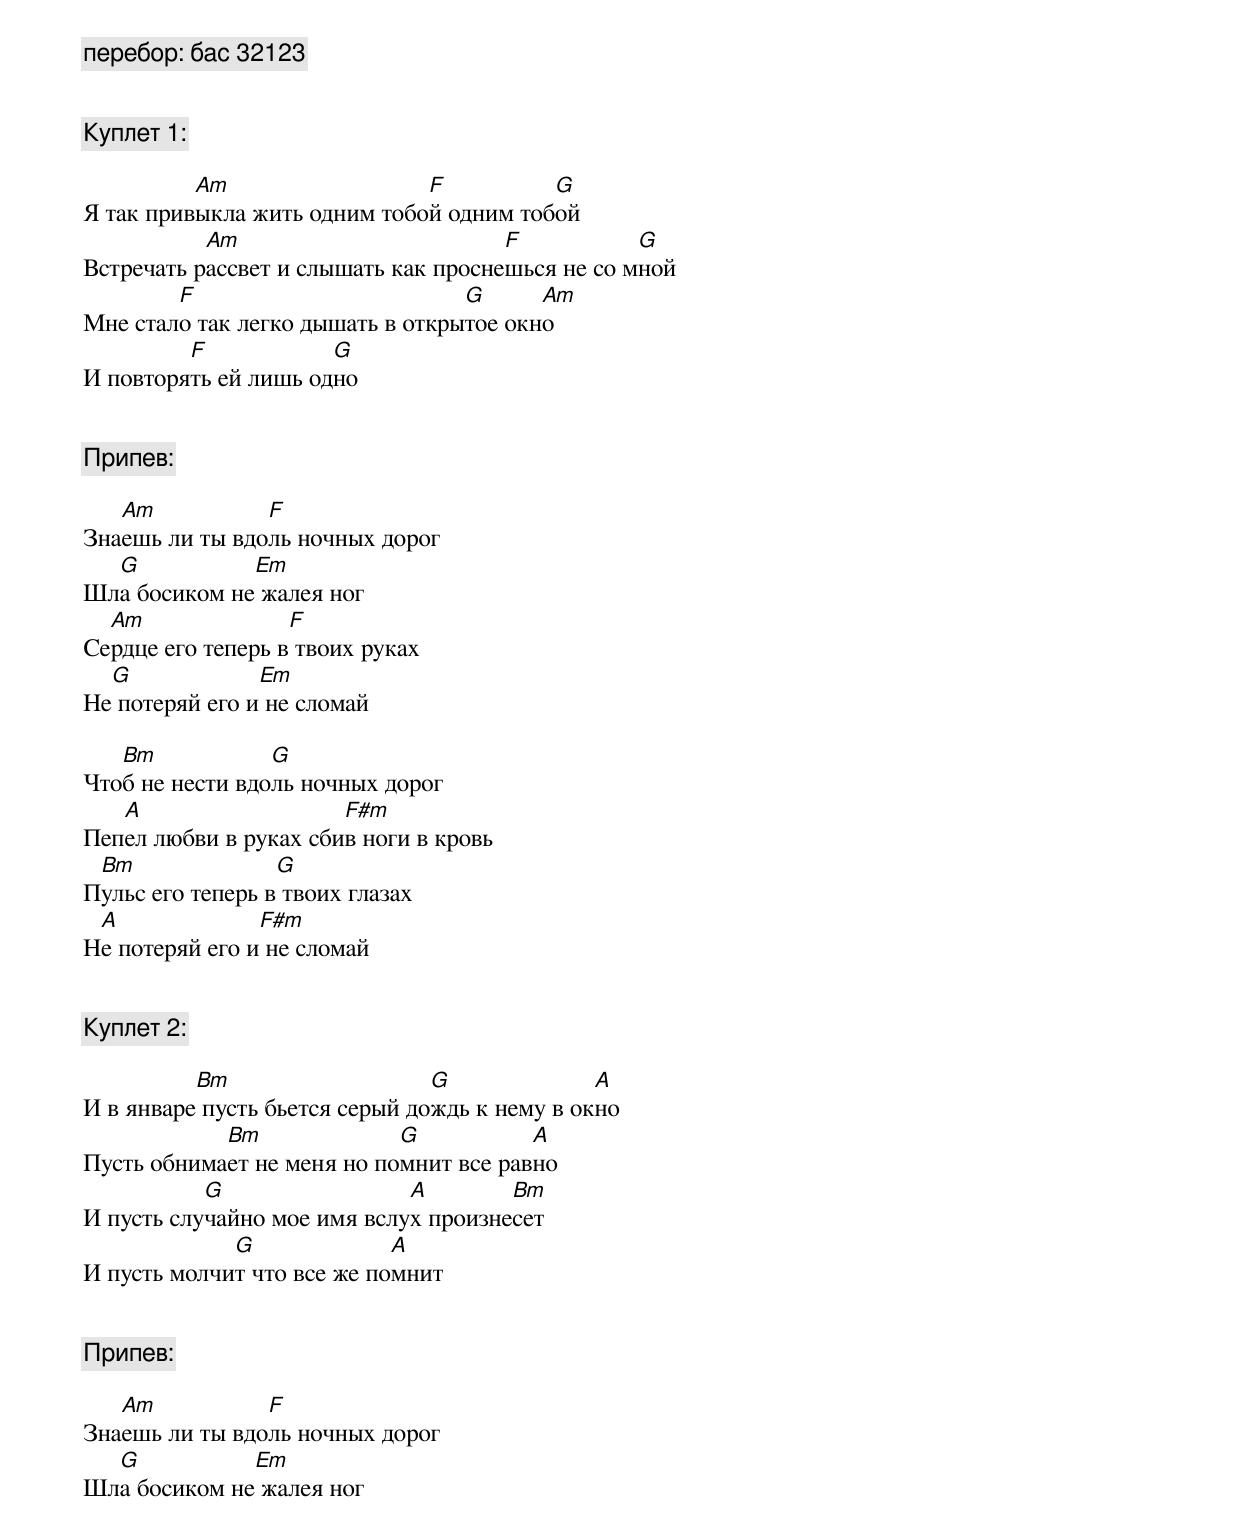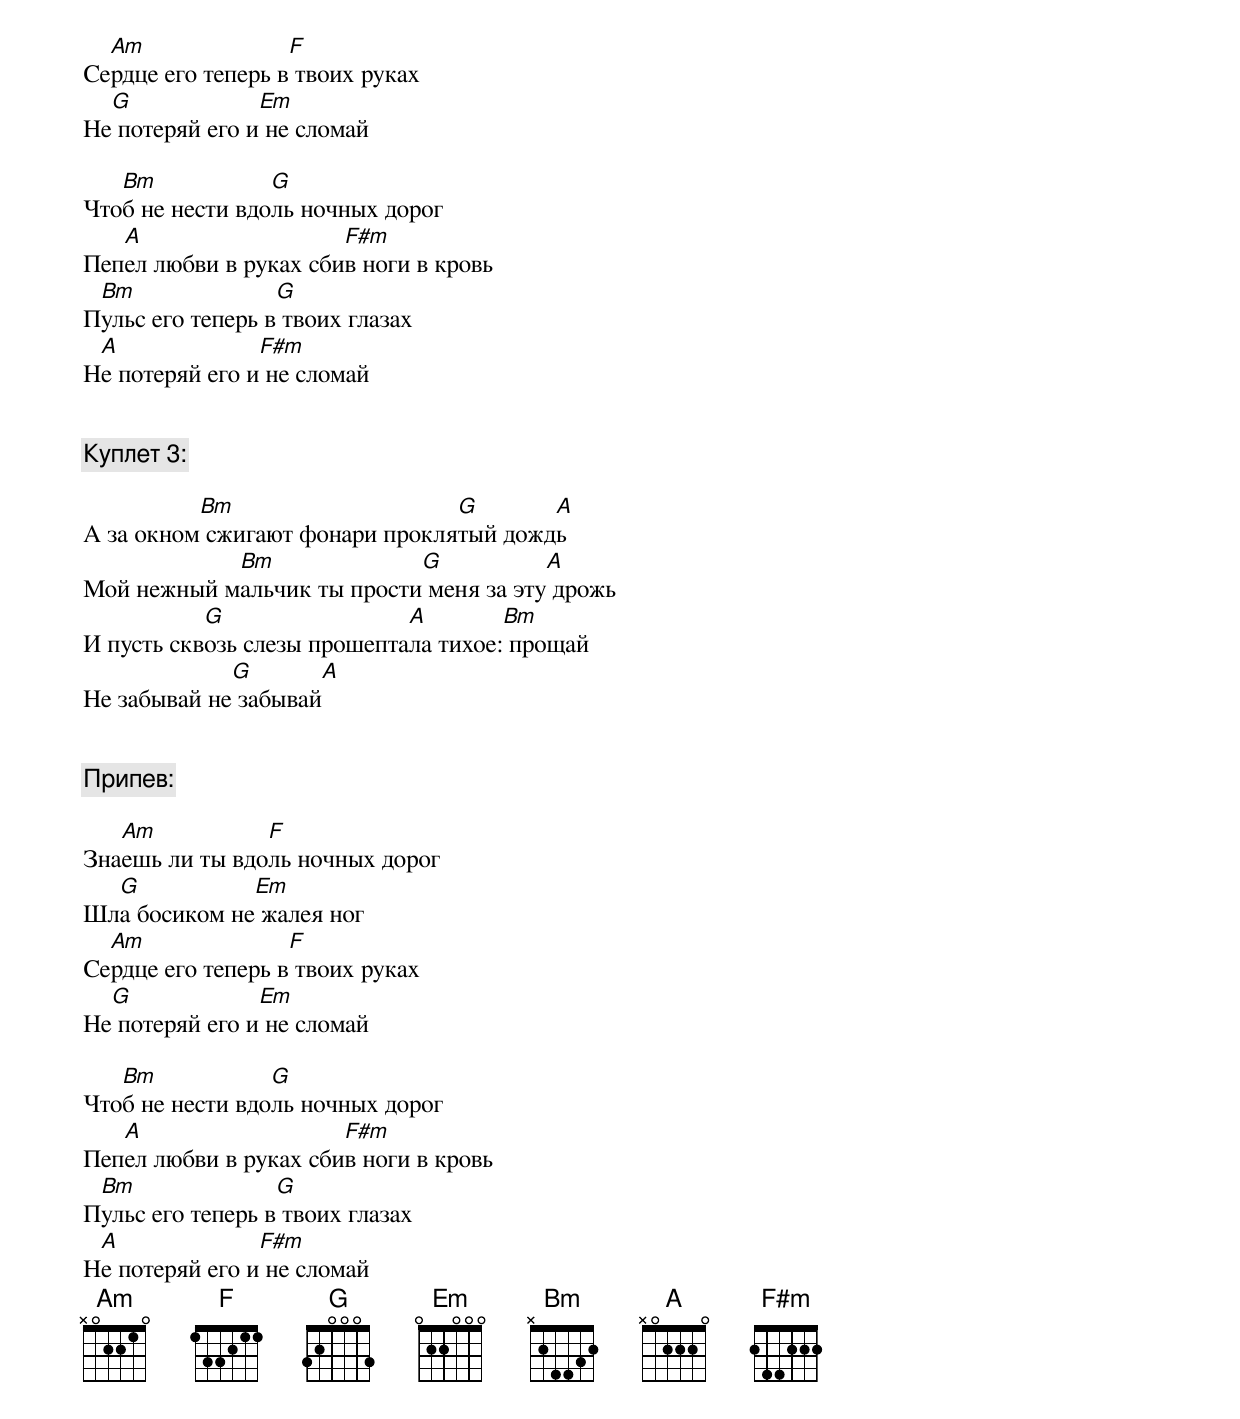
[перебор:] бас 32123


[Куплет 1:]

          Am                  F          G
Я так привыкла жить одним тобой одним тобой
           Am                         F           G
Встречать рассвет и слышать как проснешься не со мной
        F                         G      Am
Мне стало так легко дышать в открытое окно
         F            G
И повторять ей лишь одно


[Припев:]

   Am           F
Знаешь ли ты вдоль ночных дорог
  G           Em
Шла босиком не жалея ног
  Am               F
Сердце его теперь в твоих руках
  G             Em
Не потеряй его и не сломай

   Bm            G
Чтоб не нести вдоль ночных дорог
   A                   F#m
Пепел любви в руках сбив ноги в кровь
 Bm               G
Пульс его теперь в твоих глазах
 A              F#m
Не потеряй его и не сломай


[Куплет 2:]

          Bm                    G              A
И в январе пусть бьется серый дождь к нему в окно
            Bm              G           A
Пусть обнимает не меня но помнит все равно
           G                 A        Bm
И пусть случайно мое имя вслух произнесет
             G              A
И пусть молчит что все же помнит


[Припев:]

   Am           F
Знаешь ли ты вдоль ночных дорог
  G           Em
Шла босиком не жалея ног
  Am               F
Сердце его теперь в твоих руках
  G             Em
Не потеряй его и не сломай

   Bm            G
Чтоб не нести вдоль ночных дорог
   A                   F#m
Пепел любви в руках сбив ноги в кровь
 Bm               G
Пульс его теперь в твоих глазах
 A              F#m
Не потеряй его и не сломай


[Куплет 3:]

          Bm                    G       A
А за окном сжигают фонари проклятый дождь
            Bm              G           A
Мой нежный мальчик ты прости меня за эту дрожь
           G                 A        Bm
И пусть сквозь слезы прошептала тихое: прощай
             G       A
Не забывай не забывай


[Припев:]

   Am           F
Знаешь ли ты вдоль ночных дорог
  G           Em
Шла босиком не жалея ног
  Am               F
Сердце его теперь в твоих руках
  G             Em
Не потеряй его и не сломай

   Bm            G
Чтоб не нести вдоль ночных дорог
   A                   F#m
Пепел любви в руках сбив ноги в кровь
 Bm               G
Пульс его теперь в твоих глазах
 A              F#m
Не потеряй его и не сломай
